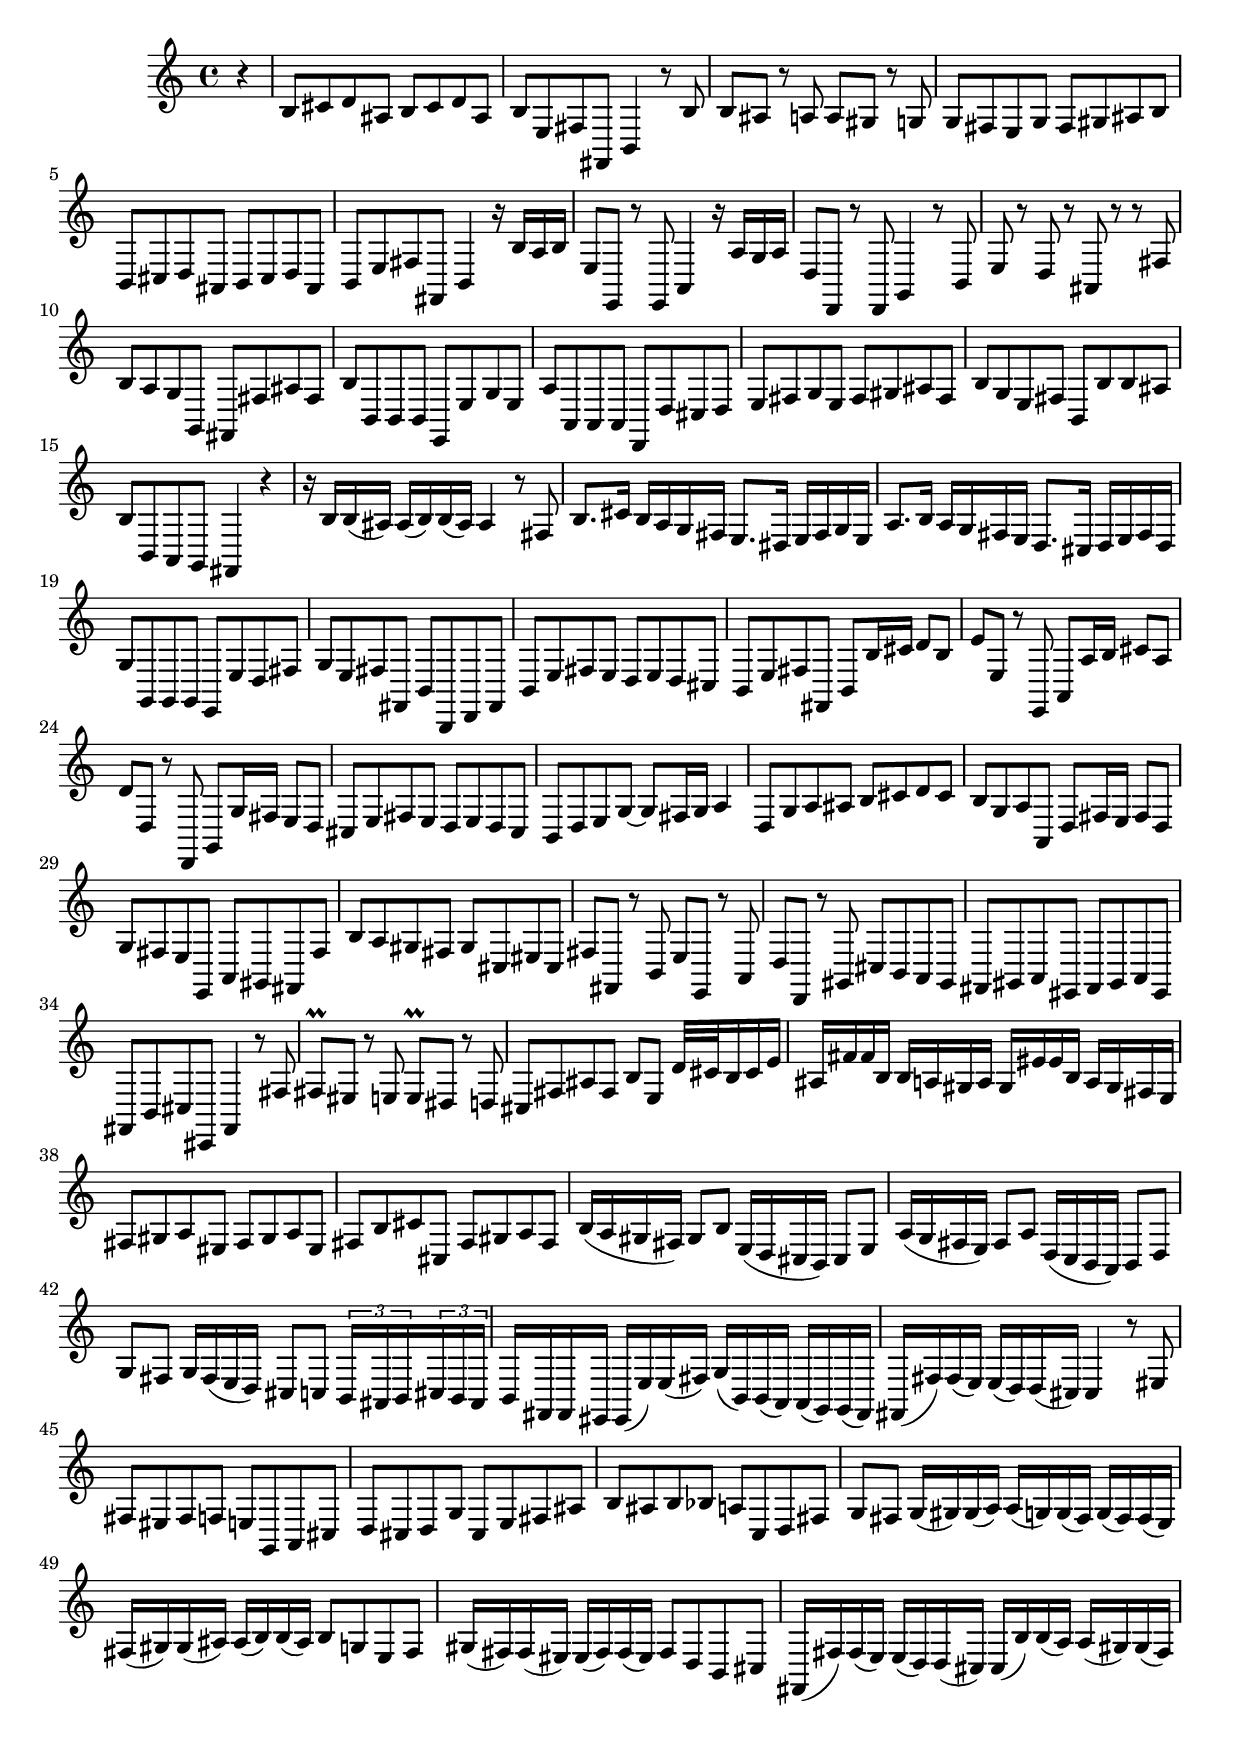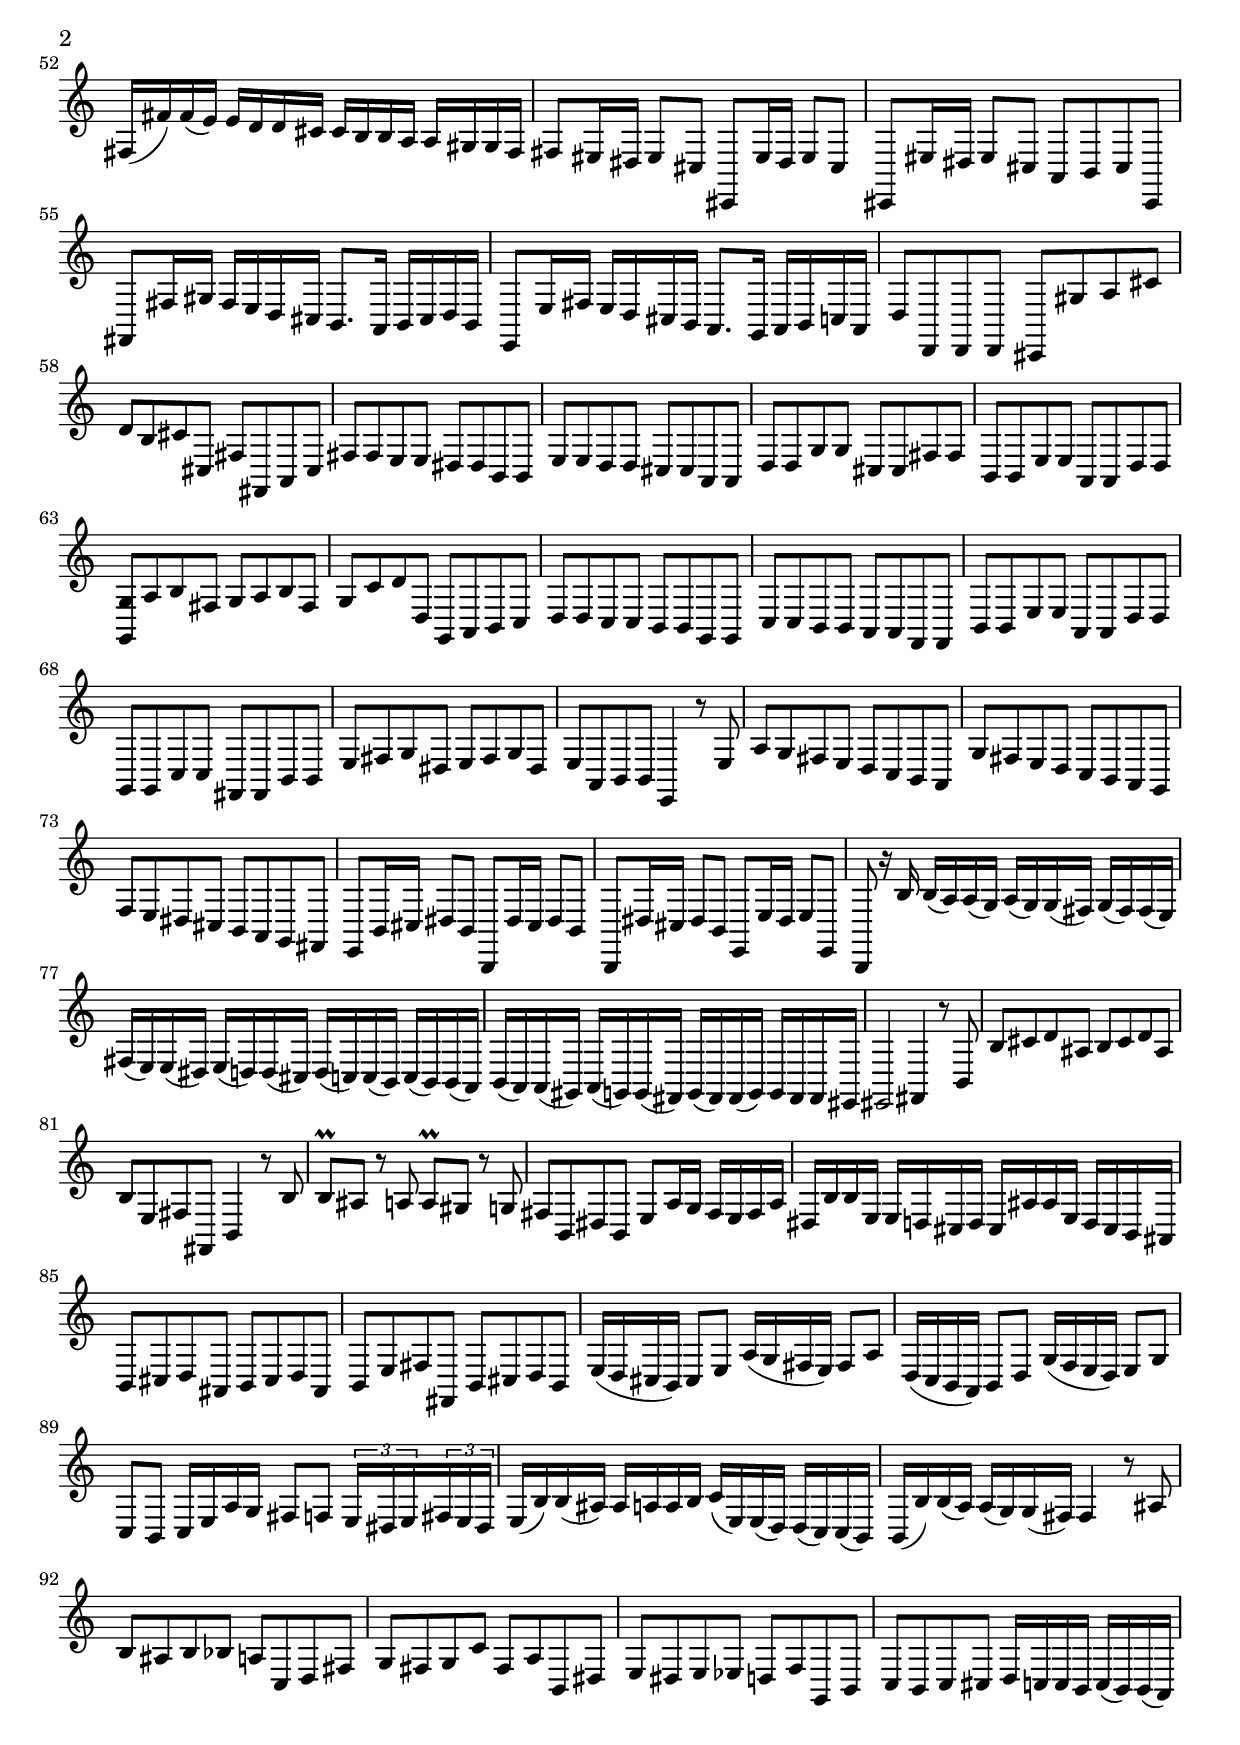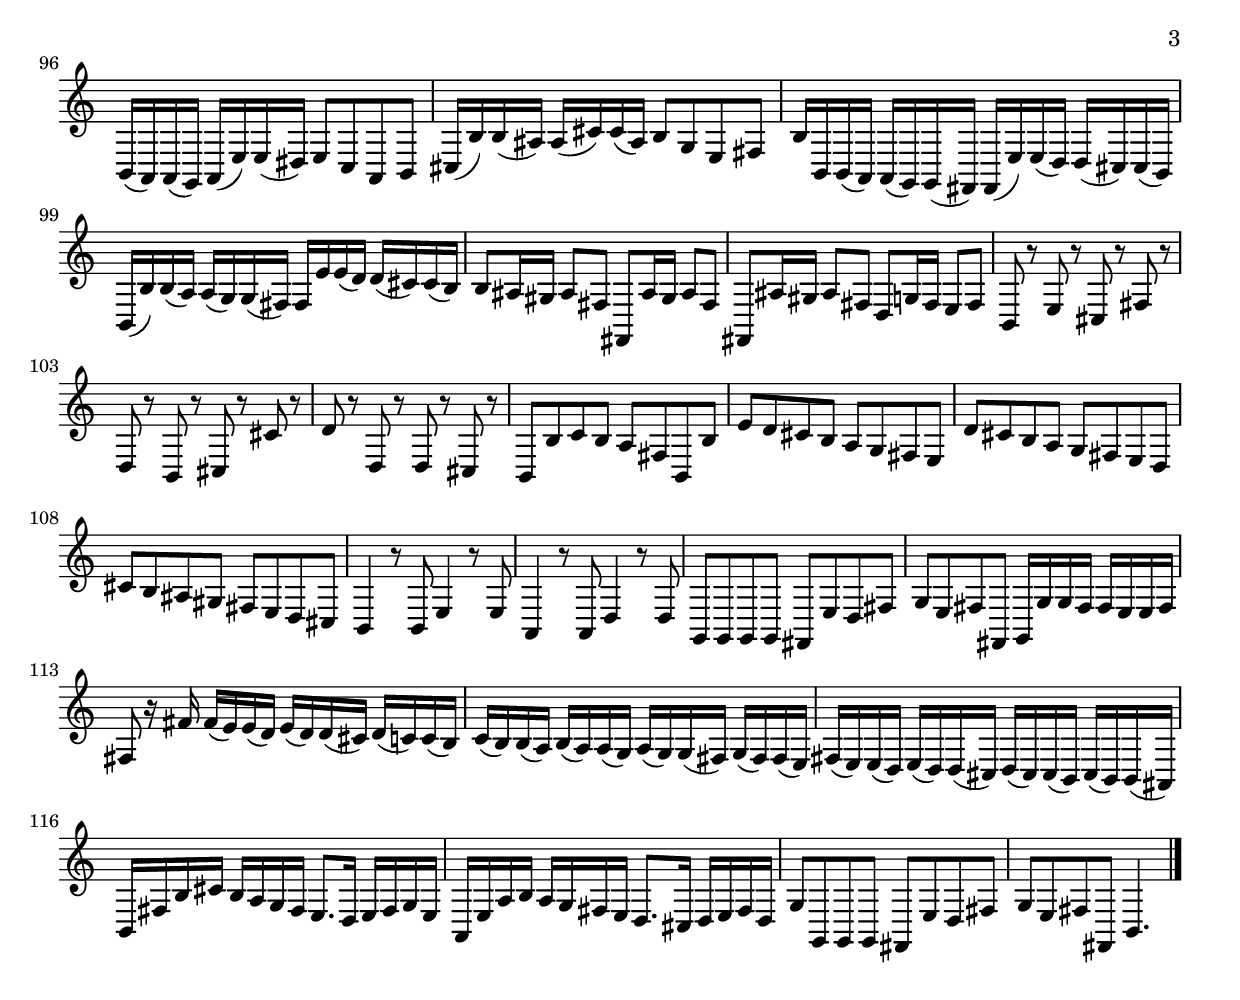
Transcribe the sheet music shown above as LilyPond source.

% Sonata for Flute and Haprsichord BWV 1030 in B minor I Andante

%{
    Copyright 2017 Edmundo Carmona Antoranz. Released under CC 4.0 by-sa
    Original Manuscript is public domain
%}


\version "2.18.2"

\time 4/4
\key b \minor

\relative c' {

    \partial 4 r4

    % 1
    b8 cis d ais b cis d ais
    
    % 2
    b e, fis fis, b4 r8 b'
    
    % 3
    b ais r a a gis r g

    % 4 2nd system from bach's score starts on 3rd beat
    g fis e g fis gis ais b
    
    % 5
    b, cis d ais b cis d ais
    
    % 6
    b e fis fis, b4 r16 b' a b
    
    % 7
    e,8 e, r e a4 r16 a' g a
    
    % 8 3rd system from bach's score starts on 3rd beat
    d,8 d, r d g4 r8 b
    
    % 9
    e r d r ais r r fis'
    
    % 10
    b a g g, fis fis' ais fis
    
    % 11
    b b, b b e, e' g e
    
    % 12 4th system from bach's score starts on 2nd beat
    a a, a a d, d' cis d
    
    % 13
    e fis g e fis gis ais fis
    
    % 14
    b g e fis b, b' b ais
    
    % 15 5th system from bach's score starts on 4th beat
    b b, a g fis4 r
    
    % 16
    r16 b' b( ais) ais( b) b( ais) ais4 r8 fis
    
    % 17
    b8. cis16 b a g fis e8. dis16 e fis g e
    
    % 18
    a8. b16 a g fis e d8. cis16 d e fis d
    
    % 19 6th system from bach's score starts here
    g8 g, g g e e' d fis
    
    % 20
    g e fis fis, b b, d fis
    
    % 21
    b e fis e d e d cis
    
    % 22 2nd page from bach's score starts here
    b e fis fis, b b'16 cis d8 b
    
    % 23
    e e, r e, a a'16 b cis8 a
    
    %24
    d d, r d, g g'16 fis e8 d
    
    % 25 2nd page 2nd system from bach's score starts here
    cis e fis e d e d cis
    
    % 26
    b d e g~ g fis16 g a4
    
    % 27
    d,8 g a ais b cis d cis
    
    % 28
    b g a a, d fis16 e fis8 d
    
    % 29
    g fis e e, a gis fis fis'
    
    % 30 2nd page 4th system from bach's score starts on 2nd beat
    b a gis fis gis cis, eis cis
    
    % 31
    fis fis, r b e e, r a
    
    % 32 2nd page 5th system from bach's score starts on 2nd beat
    d d, r gis cis b a gis
    
    % 33
    fis gis a eis fis gis a eis
    
    % 34
    fis b cis cis, fis4 r8 fis'
    
    % 35 2nd page 6th system from bach's score starts here
    fis\prall eis r e e\prall dis r d
    
    % 36
    cis fis ais fis b e, d'32 cis b16 cis e
    
    % 37
    ais, fis' fis b, b a gis a gis eis' eis b a gis fis e
    
    % 38 3rd page from bach's score starts here
    fis8 gis a eis fis gis a eis
    
    % 39
    fis b cis cis, fis gis a fis
    
    % 40
    b16( a gis fis) gis8 b e,16( d cis b) cis8 e
    
    % 41 3rd page 2nd system from bach's score starts here
    a16( g fis e) fis8 a d,16( c b a) b8 d
    
    % 42
    g fis g16 fis( e d) cis8 c \tuplet 3/2 8 { b16 ais b cis b ais }
    
    % 43
    b fis fis eis eis( e') e( fis) g( b,) b( a) a( g) g( fis)
    
    % 44 3rd page 3rd system from bachs score starts on 3rd beat
    fis( fis') fis( e) e( d) d( cis) cis4 r8 eis
    
    % 45
    fis eis fis f e g, a cis
    
    % 46
    d cis d g cis, e fis ais
    
    % 47 3rd page 4th system from bachs score starts on 2nd beat
    b ais b bes a c, d fis
    
    % 48
    g fis g16( gis) gis( a) a( g) g( fis) g( fis) fis( e) 
    
    % 49 (Q: first a is ais?.... g on 3 beat?)
    fis( gis) gis( ais) ais( b) b( ais) b8 g e fis
    
    % 50 3rd page 5th system from bach's score starts on 3rd beat
    gis16( fis) fis( eis) eis( fis) fis( eis) fis8 d b cis
    
    % 51
    fis,16( fis') fis( e) e( d) d( cis) cis( b') b( a) a( gis) gis( fis)
    
    % 52
    fis( fis') fis( e) e d d cis cis b b a a gis gis fis
    
    % 53 3rd page 6th syste from bach's score starts on 3rd beat
    fis8 eis16 dis eis8 cis cis, eis'16 dis eis8 cis
    
    % 54
    cis, eis'16 dis eis8 cis a b cis cis,
    
    % 55
    fis fis'16 gis fis e d cis b8. a16 b16 cis d b
    
    % 56 4th page from bach's score starts here
    e,8 e'16 fis e d cis b a8. g16 a b c a
    
    % 57
    d8 d, d d cis gis'' a cis
    
    % 58
    d b cis cis, fis fis, a cis
    
    % 59 4th page 2nd system from bach's score starts on 2nd beat
    fis fis e e dis dis b b
    
    % 60
    e e d d cis cis a a
    
    % 61 4th page 3rd system from bach's score starts on 3rd beat
    d d g g cis, cis fis fis
    
    % 62
    b, b e e a, a d d
    
    % 63
    < g g, > a b fis g a b fis
    
    % 64 4th page 4th system from bach's score starts here
    g c d d, g, a b c
    
    % 65
    d d c c b b g g
    
    % 66
    c c b b a a f f
    
    % 67 4th page 5th system from bach's score starts here
    b b e e a, a d d
    
    % 68
    g, g c c fis, fis b b
    
    % 69
    e fis g dis e fis g dis
    
    % 70 4th page 6th system from bach's score starts here
    e a, b b e,4 r8 e'
    
    % 71
    a g fis e d c b a
    
    % 72 5th page from bach's score starts on 4th beat
    g' fis e d c b a g
    
    % 73
    f' e dis cis b a g fis
    
    % 74
    e b'16 cis dis8 b b, dis'16 cis dis8 b
    
    % 75 5th page 2nd system from bach's score starts on 2nd beat
    b, dis'16 cis dis8 b e, e'16 dis e8 e,
    
    % 76
    b r16 b'' b( a) a( g) a( g) g( fis) g( fis) fis( e)
    
    % 77
    fis( e) e( dis) e( d) d( cis) d( c) c( b) c( b) b( a)
    
    % 78 5th page 3rd system from bach's score starts on 2nd beat
    b( a) a( gis) a( g) g( fis) g( fis) fis( g) g fis fis eis
    
    % 79
    eis2 fis4 r8 b
    
    % 80
    b' cis d ais b cis d ais
    
    % 81
    b e, fis fis, b4 r8 b'
    
    % 82 5th page 4th system from bach's score starts here
    % prall on 3rd beat _looks_ like an oversight on Bach's manuscript (imitation)
    b\prall ais r a a\prall gis r g
    
    % 83
    fis b, dis b e a16 g fis e fis a
    
    % 84
    dis, b' b e, e d cis d cis ais' ais e d cis b ais
    
    % 85 5th page 5th system from bach's score starts on 3rd beat
    b8 cis d ais b cis d ais
    
    % 86
    b e fis fis, b cis d b
    
    % 87
    e16( d cis b) cis8 e a16( g fis e) fis8 a
    
    % 88
    d,16( c b a) b8 d g16( f e d) e8 g
    
    % 89 5th page 6th system from bach's score starts here
    c, b c16 e a g fis8 f \tuplet 3/2 8 { e16 dis e fis e dis }
    
    % 90
    % Bach's manuscript has no articulations on 2nd beat
    e( b') b( ais) ais a a b c( e,) e( d) d( c) c( b)
    
    % 91
    b( b') b( a) a( g) g( fis) fis4 r8 ais
    
    % 92 6th page from bach's score starts here
    b ais b bes a c, d fis
    
    % 93
    g fis g c fis, a b, dis
    
    % 94
    e dis e ees d f g, b
    
    % 95 6th page 2nd system from bach's score starts here
    % Bach's manuscript doesn't have articulations on 3rd beat
    c b c cis d16 c c b c( b) b( a)
    
    % 96
    b( a) a( g) a( e') e( dis) e8 c a b
    
    % 97
    cis16( b') b( ais) ais( cis) cis( ais) b8 g e fis
    
    % 98 6th page 3rd system from bach's score starts on 3rd beat
    b16 b, b( a) a( g) g( fis) fis( e') e( d) d( cis) cis( b)
    
    % 99
    b( b') b( a) a( g) g( fis) fis e' e( d) d( cis) cis( b)
    
    % 100
    b8 ais16 gis ais8 fis fis, ais'16 gis ais8 fis
    
    % 101 6th page 4th system from bach's score starts on 2nd beat
    fis, ais'16 gis ais8 fis d g16 fis e8 fis
    
    % 102
    b, r e r cis r fis r
    
    % 103 6th page 5th system from bach's score starts on 3rd beat
    d r b r cis r cis' r
    
    % 104
    d r d, r d r cis r
    
    % 105
    b b' c b a fis b, b'
    
    % 106 6th page 6th system from bach's score starts here
    e d cis b a g fis e
    
    % 107
    d' cis b a g fis e d
    
    % 108 7th page from bach's score starts on 3rd beat
    cis' b ais gis fis e d cis
    
    % 109
    b4 r8 b e4 r8 e
    
    % 110
    a,4 r8 a d4 r8 d
    
    % 111 7th page 2nd system from bach's score starts on 3rd beat
    g, g g g fis e' d fis
    
    % 112
    g e fis fis, g16 g' g fis fis e e fis
    
    % 113
    fis8 r16 fis' fis( e) e( d) e( d) d( cis) d( c) c( b)
    
    % 114
    c( b) b( a) b( a) a( g) a( g) g( fis) g( fis) fis( e)
    
    % 115 7th page 3rd system from bach's score starts here
    fis( e) e( d) e( d) d( cis) d( cis) cis( b) cis( b) b( ais)
    
    % 116
    b fis' b cis b a g fis e8. d16 e fis g e
    
    % 117
    a, e' a b a g fis e d8. cis16 d e fis d
    
    % 118
    g8 g, g g fis e' d fis
    
    % 119 7th page 4th system from bach's score starts here
    g e fis fis, b4. \bar "|."
}
